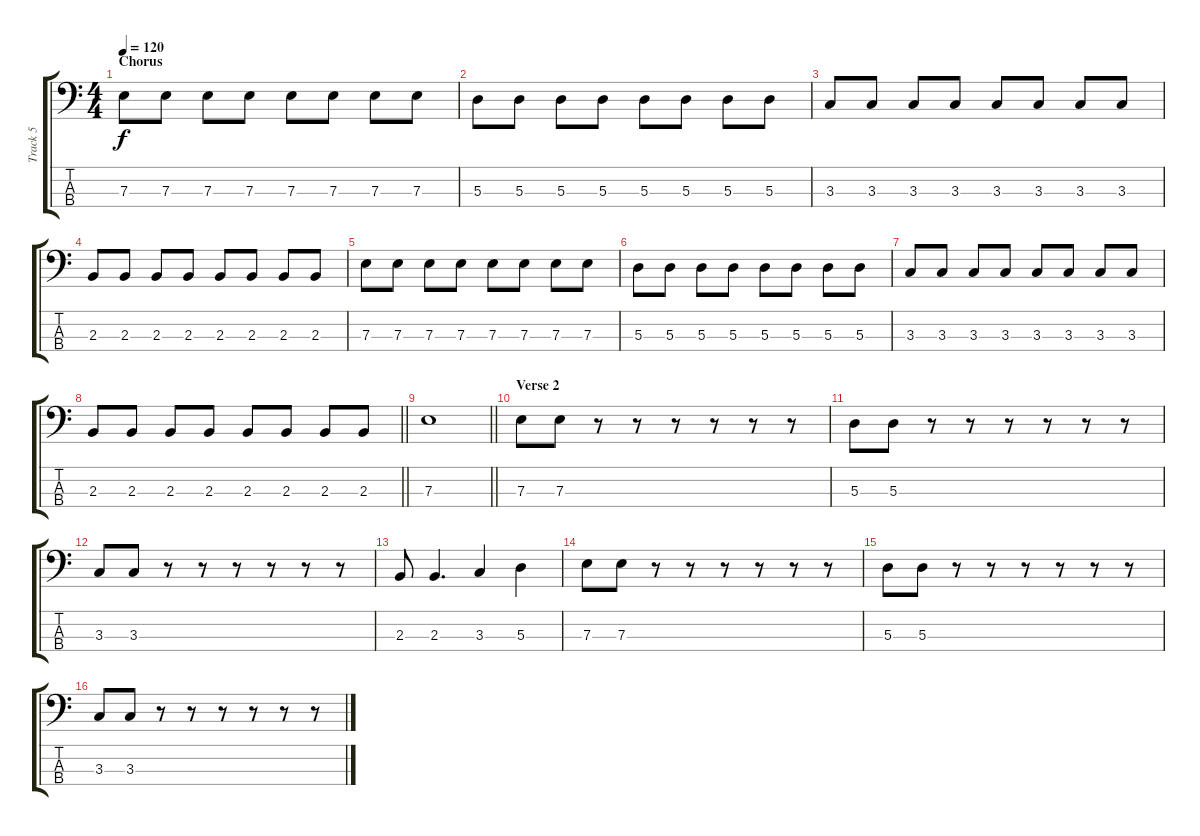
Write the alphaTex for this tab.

\track ("Track 5" "Track 5") {instrument electricbassfinger}
\staff {score tabs}
\tuning (G2 D2 A1 E1) {hide}
\ts (4 4)
\section ("" "Chorus")
\tempo 120
\clef f4
\ks c
7.3.8{dy f} 7.3.8 7.3.8 7.3.8 7.3.8 7.3.8 7.3.8 7.3.8 |
5.3.8 5.3.8 5.3.8 5.3.8 5.3.8 5.3.8 5.3.8 5.3.8 |
3.3.8 3.3.8 3.3.8 3.3.8 3.3.8 3.3.8 3.3.8 3.3.8 |
2.3.8 2.3.8 2.3.8 2.3.8 2.3.8 2.3.8 2.3.8 2.3.8 |
7.3.8 7.3.8 7.3.8 7.3.8 7.3.8 7.3.8 7.3.8 7.3.8 |
5.3.8 5.3.8 5.3.8 5.3.8 5.3.8 5.3.8 5.3.8 5.3.8 |
3.3.8 3.3.8 3.3.8 3.3.8 3.3.8 3.3.8 3.3.8 3.3.8 |
\barLineRight lightlight
2.3.8 2.3.8 2.3.8 2.3.8 2.3.8 2.3.8 2.3.8 2.3.8 |
\barLineRight lightlight
7.3.1 |
\section ("" "Verse 2")
7.3.8 7.3.8 r.8 r.8 r.8 r.8 r.8 r.8 |
5.3.8 5.3.8 r.8 r.8 r.8 r.8 r.8 r.8 |
3.3.8 3.3.8 r.8 r.8 r.8 r.8 r.8 r.8 |
2.3.8 2.3.4{d} 3.3.4 5.3.4 |
7.3.8 7.3.8 r.8 r.8 r.8 r.8 r.8 r.8 |
5.3.8 5.3.8 r.8 r.8 r.8 r.8 r.8 r.8 |
3.3.8 3.3.8 r.8 r.8 r.8 r.8 r.8 r.8
